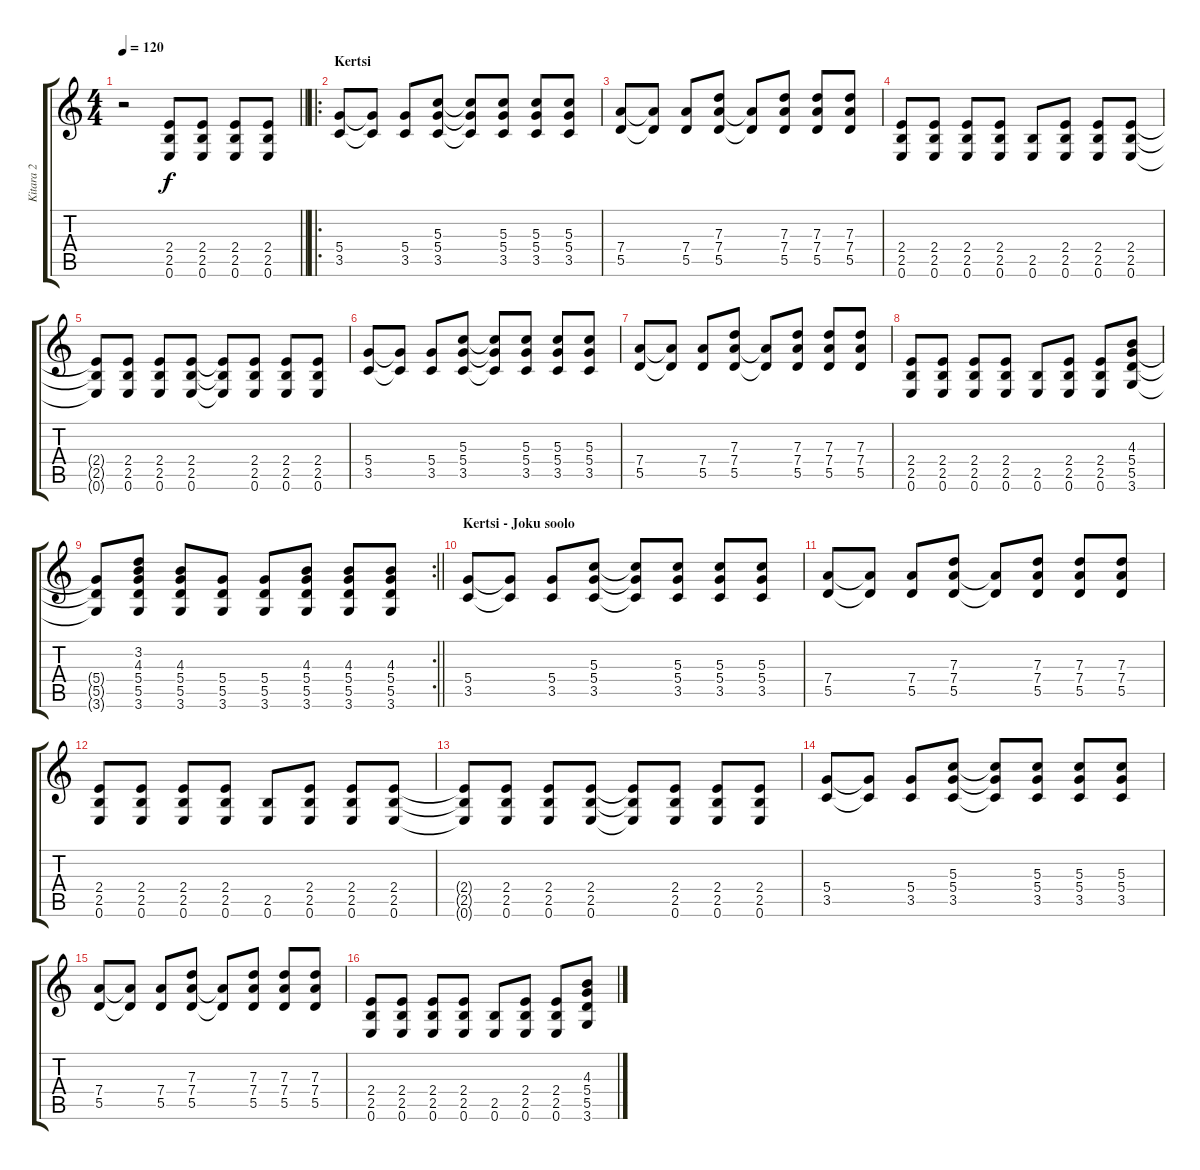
\track ("Kitara 2" "Kitara 2") {instrument overdrivenguitar}
\staff {score tabs}
\tuning (E4 B3 G3 D3 A2 E2) {hide}
\ts (4 4)
\tempo 120
\clef g2
\barLineRight lightlight
\ks c
r.2{dy f} (2.4 2.5 0.6).8 (2.4 2.5 0.6).8 (2.4 2.5 0.6).8 (2.4 2.5 0.6).8 |
\ro
\section ("" "Kertsi")
(5.4 3.5).8 (5.4{t} 3.5{t}).8 (5.4 3.5).8 (5.3 5.4 3.5).8 (5.3{t} 5.4{t} 3.5{t}).8 (5.3 5.4 3.5).8 (5.3 5.4 3.5).8 (5.3 5.4 3.5).8 |
(7.4 5.5).8 (7.4{t} 5.5{t}).8 (7.4 5.5).8 (7.3 7.4 5.5).8 (7.4{t} 5.5{t}).8 (7.3 7.4 5.5).8 (7.3 7.4 5.5).8 (7.3 7.4 5.5).8 |
(2.4 2.5 0.6).8 (2.4 2.5 0.6).8 (2.4 2.5 0.6).8 (2.4 2.5 0.6).8 (2.5 0.6).8 (2.4 2.5 0.6).8 (2.4 2.5 0.6).8 (2.4 2.5 0.6).8 |
(2.4{t} 2.5{t} 0.6{t}).8 (2.4 2.5 0.6).8 (2.4 2.5 0.6).8 (2.4 2.5 0.6).8 (2.4{t} 2.5{t} 0.6{t}).8 (2.4 2.5 0.6).8 (2.4 2.5 0.6).8 (2.4 2.5 0.6).8 |
(5.4 3.5).8 (5.4{t} 3.5{t}).8 (5.4 3.5).8 (5.3 5.4 3.5).8 (5.3{t} 5.4{t} 3.5{t}).8 (5.3 5.4 3.5).8 (5.3 5.4 3.5).8 (5.3 5.4 3.5).8 |
(7.4 5.5).8 (7.4{t} 5.5{t}).8 (7.4 5.5).8 (7.3 7.4 5.5).8 (7.4{t} 5.5{t}).8 (7.3 7.4 5.5).8 (7.3 7.4 5.5).8 (7.3 7.4 5.5).8 |
(2.4 2.5 0.6).8 (2.4 2.5 0.6).8 (2.4 2.5 0.6).8 (2.4 2.5 0.6).8 (2.5 0.6).8 (2.4 2.5 0.6).8 (2.4 2.5 0.6).8 (4.3 5.4 5.5 3.6).8 |
\rc 2
\barLineRight lightlight
(5.4{t} 5.5{t} 3.6{t}).8 (3.2 4.3 5.4 5.5 3.6).8 (4.3 5.4 5.5 3.6).8 (5.4 5.5 3.6).8 (5.4 5.5 3.6).8 (4.3 5.4 5.5 3.6).8 (4.3 5.4 5.5 3.6).8 (4.3 5.4 5.5 3.6).8 |
\section ("" "Kertsi - Joku soolo")
(5.4 3.5).8 (5.4{t} 3.5{t}).8 (5.4 3.5).8 (5.3 5.4 3.5).8 (5.3{t} 5.4{t} 3.5{t}).8 (5.3 5.4 3.5).8 (5.3 5.4 3.5).8 (5.3 5.4 3.5).8 |
(7.4 5.5).8 (7.4{t} 5.5{t}).8 (7.4 5.5).8 (7.3 7.4 5.5).8 (7.4{t} 5.5{t}).8 (7.3 7.4 5.5).8 (7.3 7.4 5.5).8 (7.3 7.4 5.5).8 |
(2.4 2.5 0.6).8 (2.4 2.5 0.6).8 (2.4 2.5 0.6).8 (2.4 2.5 0.6).8 (2.5 0.6).8 (2.4 2.5 0.6).8 (2.4 2.5 0.6).8 (2.4 2.5 0.6).8 |
(2.4{t} 2.5{t} 0.6{t}).8 (2.4 2.5 0.6).8 (2.4 2.5 0.6).8 (2.4 2.5 0.6).8 (2.4{t} 2.5{t} 0.6{t}).8 (2.4 2.5 0.6).8 (2.4 2.5 0.6).8 (2.4 2.5 0.6).8 |
(5.4 3.5).8 (5.4{t} 3.5{t}).8 (5.4 3.5).8 (5.3 5.4 3.5).8 (5.3{t} 5.4{t} 3.5{t}).8 (5.3 5.4 3.5).8 (5.3 5.4 3.5).8 (5.3 5.4 3.5).8 |
(7.4 5.5).8 (7.4{t} 5.5{t}).8 (7.4 5.5).8 (7.3 7.4 5.5).8 (7.4{t} 5.5{t}).8 (7.3 7.4 5.5).8 (7.3 7.4 5.5).8 (7.3 7.4 5.5).8 |
(2.4 2.5 0.6).8 (2.4 2.5 0.6).8 (2.4 2.5 0.6).8 (2.4 2.5 0.6).8 (2.5 0.6).8 (2.4 2.5 0.6).8 (2.4 2.5 0.6).8 (4.3 5.4 5.5 3.6).8
